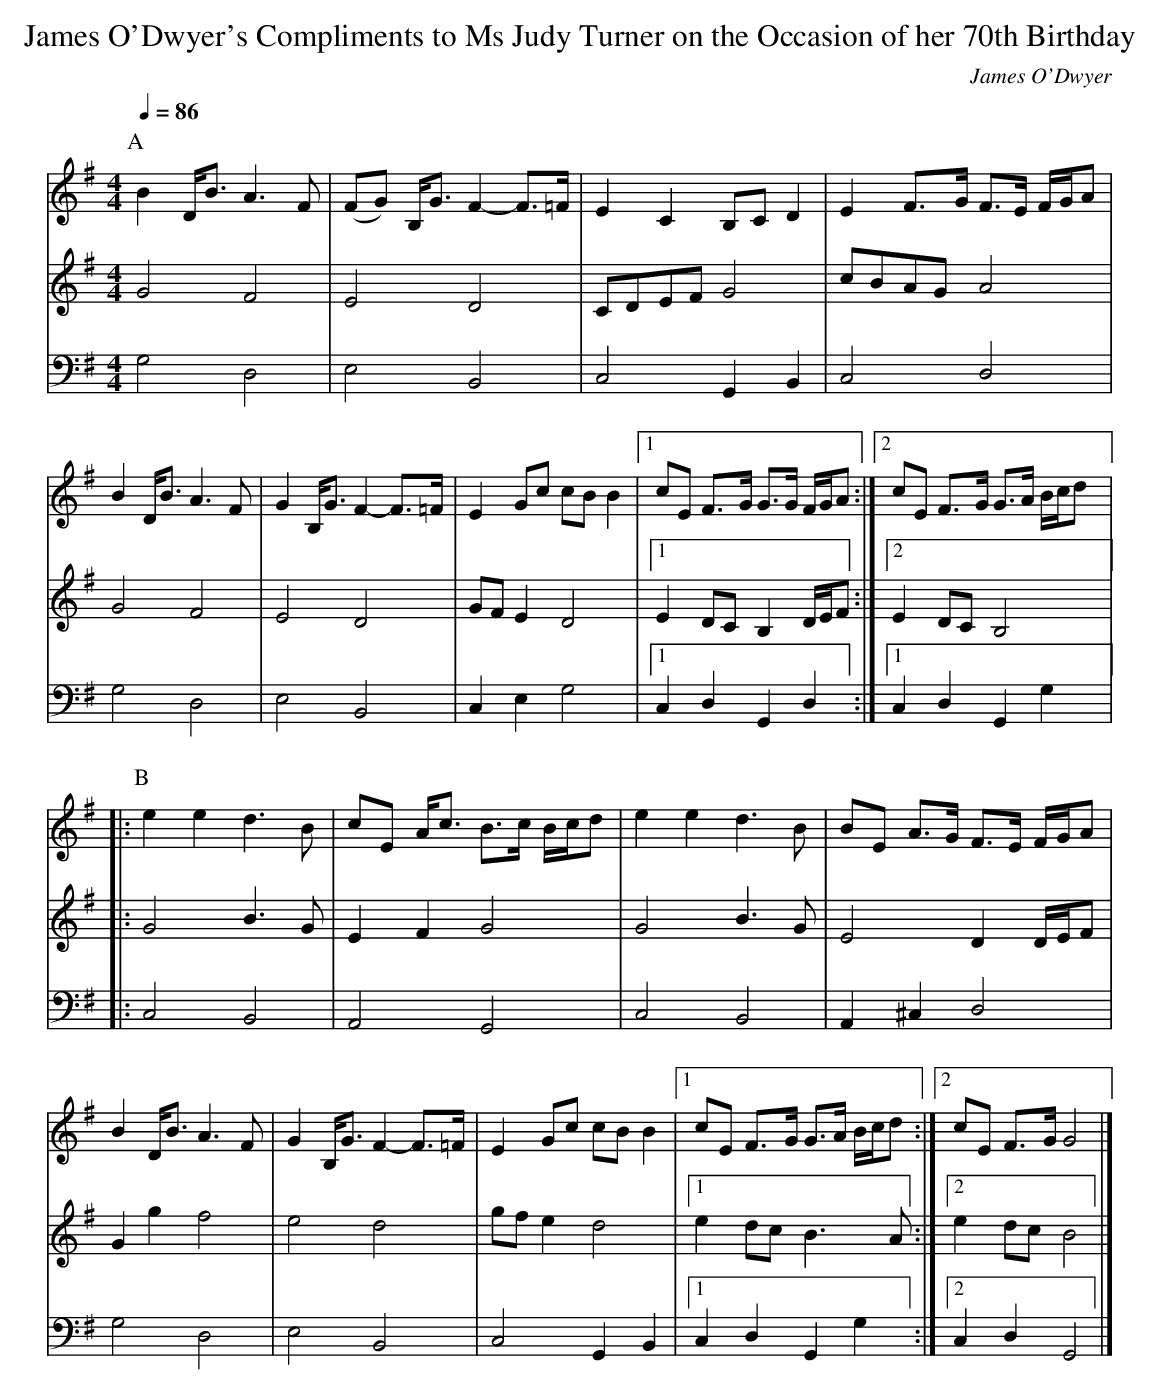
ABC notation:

X:1
T:James O'Dwyer's Compliments to Ms Judy Turner on the Occasion of her 70th Birthday
C:James O'Dwyer
M:4/4
L:1/8
Q:1/4=86
K:Gmaj
V:1
V:2
V:3 clef=bass octave=-2
V:1
P:A
B2 D<B A3F|(FG) B,<GF2-F>=F|E2C2B,CD2|E2F>G F>E F/2G/2A|
B2D<BA3F|G2B,<G F2-F>=F|E2Gc cBB2|1cE F>G G>G F/2G/2A:|2cE F>G G>A B/2c/2d|:
P:B
e2e2d3B|cE A<c B>c B/2c/2d|e2e2d3B|BE A>G F>E F/2G/2A|
B2D<BA3F|G2B,<G F2-F>=F|E2Gc cBB2|1cE F>G G>A B/2c/2d:|\
[2cE F>G G4|]
V:2
G4F4|E4D4|CDEFG4|cBAG A4|
G4F4|E4D4|GFE2D4|1E2DCB,2D/2E/2F:|2E2DCB,4|:
G4B3G|E2F2G4|G4B3G|E4D2D/2E/2F|
G2g2f4|e4d4|gfe2d4|1e2dcB3A:|2e2dcB4|]
V:3
g4d4|e4B4|c4G2B2|c4d4|
g4d4|e4B4|c2e2g4|1c2d2G2d2:|1c2d2G2g2|:
c4B4|A4G4|c4B4|A2^c2d4|
g4d4|e4B4|c4G2B2|1c2d2G2g2:|2c2d2G4|]
